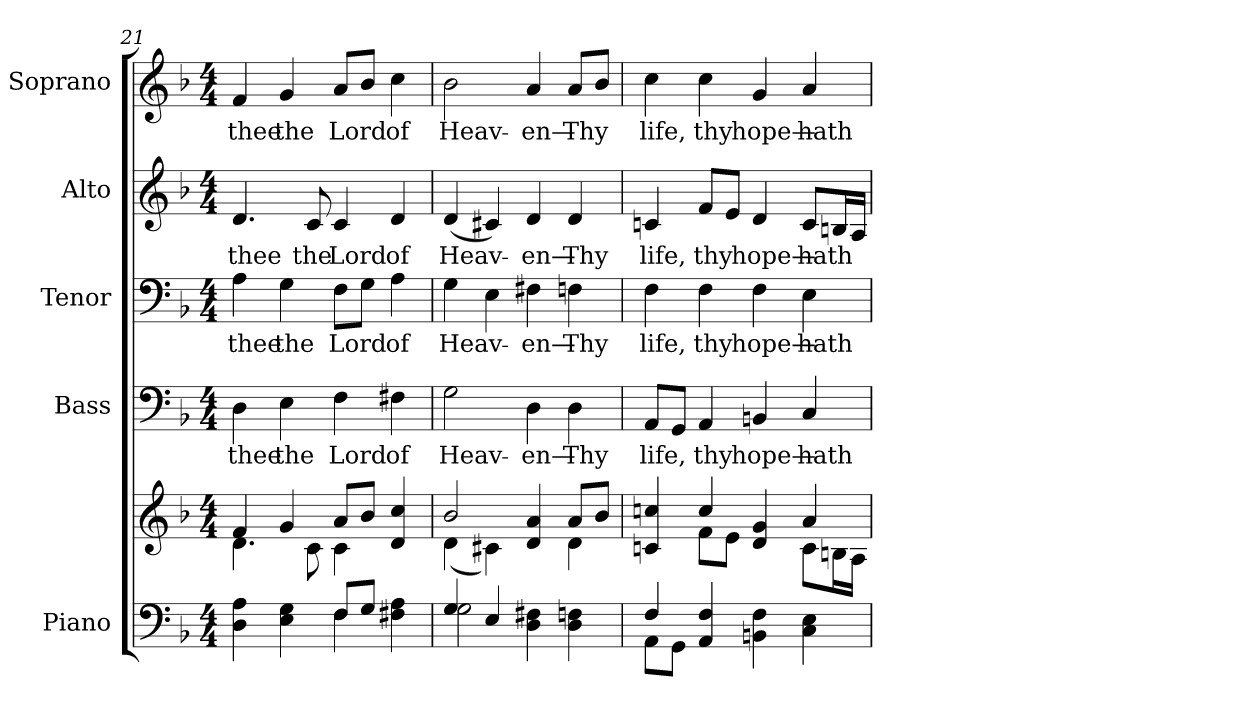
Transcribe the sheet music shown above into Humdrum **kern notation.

**kern	**kern	**kern	**text	**kern	**text	**kern	**text	**kern	**text
*part5	*part5	*part4	*part4	*part3	*part3	*part2	*part2	*part1	*part1
*staff6	*staff5	*staff4	*staff4	*staff3	*staff3	*staff2	*staff2	*staff1	*staff1
*I"Piano	*	*I"Bass	*	*I"Tenor	*	*I"Alto	*	*I"Soprano	*
*I'Pno.	*	*I'B.	*	*I'T.	*	*I'A.	*	*I'S.	*
!!LO:PB:g=z
*clefF4	*clefG2	*clefF4	*	*clefF4	*	*clefG2	*	*clefG2	*
*k[b-]	*k[b-]	*k[b-]	*	*k[b-]	*	*k[b-]	*	*k[b-]	*
*F:	*F:	*F:	*	*F:	*	*F:	*	*F:	*
*M4/4	*M4/4	*M4/4	*	*M4/4	*	*M4/4	*	*M4/4	*
=21	=21	=21	=21	=21	=21	=21	=21	=21	=21
*^	*^	*	*	*	*	*	*	*	*
!	!	!	!	!	!LO:LY:b:color=#000000	!	!	!	!	!	!
!	!	!	!	!	!	!	!LO:LY:b:color=#000000	!	!	!	!
!	!	!	!	!	!	!	!	!	!LO:LY:b:color=#000000	!	!
!	!	!	!	!	!	!	!	!	!	!	!LO:LY:b:color=#000000
4Di\ 4Ai	2ryy	4fi/	4.di\	4Di\	thee	4Ai\	thee	4.di/	thee	4fi/	thee
!	!	!	!	!	!LO:LY:b:color=#000000	!	!	!	!	!	!
!	!	!	!	!	!	!	!LO:LY:b:color=#000000	!	!	!	!
!	!	!	!	!	!	!	!	!	!	!	!LO:LY:b:color=#000000
4Ei\ 4Gi	.	4gi/	.	4Ei\	the	4Gi\	the	.	.	4gi/	the
!	!	!	!	!	!	!	!	!	!LO:LY:b:color=#000000	!	!
.	.	.	8ci\	.	.	.	.	8ci/	the	.	.
!	!	!	!	!	!LO:LY:b:color=#000000	!	!	!	!	!	!
!	!	!	!	!	!	!	!LO:LY:b:color=#000000	!	!	!	!
!	!	!	!	!	!	!	!	!	!LO:LY:b:color=#000000	!	!
!	!	!	!	!	!	!	!	!	!	!	!LO:LY:b:color=#000000
8Fi/L	4Fi\	8ai/L	4ci\	4Fi\	Lord	8Fi\L	Lord	4ci/	Lord	8ai/L	Lord
8Gi/J	.	8b-i/J	.	.	.	8Gi\J	.	.	.	8b-i/J	.
!	!	!	!	!	!LO:LY:b:color=#000000	!	!	!	!	!	!
!	!	!	!	!	!	!	!LO:LY:b:color=#000000	!	!	!	!
!	!	!	!	!	!	!	!	!	!LO:LY:b:color=#000000	!	!
!	!	!	!	!	!	!	!	!	!	!	!LO:LY:b:color=#000000
4F#Xi\ 4Ai	4ryy	4di/ 4cci	4ryy	4F#Xi\	of	4Ai\	of	4di/	of	4cci\	of
=22	=22	=22	=22	=22	=22	=22	=22	=22	=22	=22	=22
!	!	!	!	!	!LO:LY:b:color=#000000	!	!	!	!	!	!
!	!	!	!	!	!	!	!LO:LY:b:color=#000000	!	!	!	!
!	!	!	!	!	!	!	!	!	!LO:LY:b:color=#000000	!	!
!	!	!	!	!	!	!	!	!	!	!	!LO:LY:b:color=#000000
4Gi/	2Gi\	2b-i/	(4di\	2Gi\	Heav-	4Gi\	Heav-	(4di/	Heav-	2b-i\	Heav-
4Ei/	.	.	4c#Xi\)	.	.	4Ei\	.	4c#Xi/)	.	.	.
!	!	!	!	!	!LO:LY:b:color=#000000	!	!	!	!	!	!
!	!	!	!	!	!	!	!LO:LY:b:color=#000000	!	!	!	!
!	!	!	!	!	!	!	!	!	!LO:LY:b:color=#000000	!	!
!	!	!	!	!	!	!	!	!	!	!	!LO:LY:b:color=#000000
4Di\ 4F#Xi	2ryy	4di/ 4ai	4ryy	4Di\	-en—	4F#Xi\	-en—	4di/	-en—	4ai/	-en—
!	!	!	!	!	!LO:LY:b:color=#000000	!	!	!	!	!	!
!	!	!	!	!	!	!	!LO:LY:b:color=#000000	!	!	!	!
!	!	!	!	!	!	!	!	!	!LO:LY:b:color=#000000	!	!
!	!	!	!	!	!	!	!	!	!	!	!LO:LY:b:color=#000000
4Di\ 4Fni	.	8ai/L	4di\	4Di\	Thy	4Fni\	Thy	4di/	Thy	8ai/L	Thy
.	.	8b-i/J	.	.	.	.	.	.	.	8b-i/J	.
!!LO:PB:g=z
=23	=23	=23	=23	=23	=23	=23	=23	=23	=23	=23	=23
!	!	!	!	!	!LO:LY:b:color=#000000	!	!	!	!	!	!
!	!	!	!	!	!	!	!LO:LY:b:color=#000000	!	!	!	!
!	!	!	!	!	!	!	!	!	!LO:LY:b:color=#000000	!	!
!	!	!	!	!	!	!	!	!	!	!	!LO:LY:b:color=#000000
4Fi/	8AAi\L	4cni/ 4ccni	4ryy	8AAi/L	life,	4Fi\	life,	4cni/	life,	4cci\	life,
.	8GGi\J	.	.	8GGi/J	.	.	.	.	.	.	.
!	!	!	!	!	!LO:LY:b:color=#000000	!	!	!	!	!	!
!	!	!	!	!	!	!	!LO:LY:b:color=#000000	!	!	!	!
!	!	!	!	!	!	!	!	!	!LO:LY:b:color=#000000	!	!
!	!	!	!	!	!	!	!	!	!	!	!LO:LY:b:color=#000000
4AAi/ 4Fi	4ryy	4cci/	8fi\L	4AAi/	thy	4Fi\	thy	8fi/L	thy	4cci\	thy
.	.	.	8ei\J	.	.	.	.	8ei/J	.	.	.
!	!	!	!	!	!LO:LY:b:color=#000000	!	!	!	!	!	!
!	!	!	!	!	!	!	!LO:LY:b:color=#000000	!	!	!	!
!	!	!	!	!	!	!	!	!	!LO:LY:b:color=#000000	!	!
!	!	!	!	!	!	!	!	!	!	!	!LO:LY:b:color=#000000
4BBni\ 4Fi	2ryy	4di/ 4gi	4ryy	4BBni/	hope—	4Fi\	hope—	4di/	hope—	4gi/	hope—
!	!	!	!	!	!LO:LY:b:color=#000000	!	!	!	!	!	!
!	!	!	!	!	!	!	!LO:LY:b:color=#000000	!	!	!	!
!	!	!	!	!	!	!	!	!	!LO:LY:b:color=#000000	!	!
!	!	!	!	!	!	!	!	!	!	!	!LO:LY:b:color=#000000
4Ci\ 4Ei	.	4ai/	8ci\L	4Ci/	hath	4Ei\	hath	8ci/L	hath	4ai/	hath
.	.	.	16Bni\L	.	.	.	.	16Bni/L	.	.	.
.	.	.	16Ai\JJ	.	.	.	.	16Ai/JJ	.	.	.
*v	*v	*	*	*	*	*	*	*	*	*	*
*	*v	*v	*	*	*	*	*	*	*	*
=	=	=	=	=	=	=	=	=	=
*-	*-	*-	*-	*-	*-	*-	*-	*-	*-
